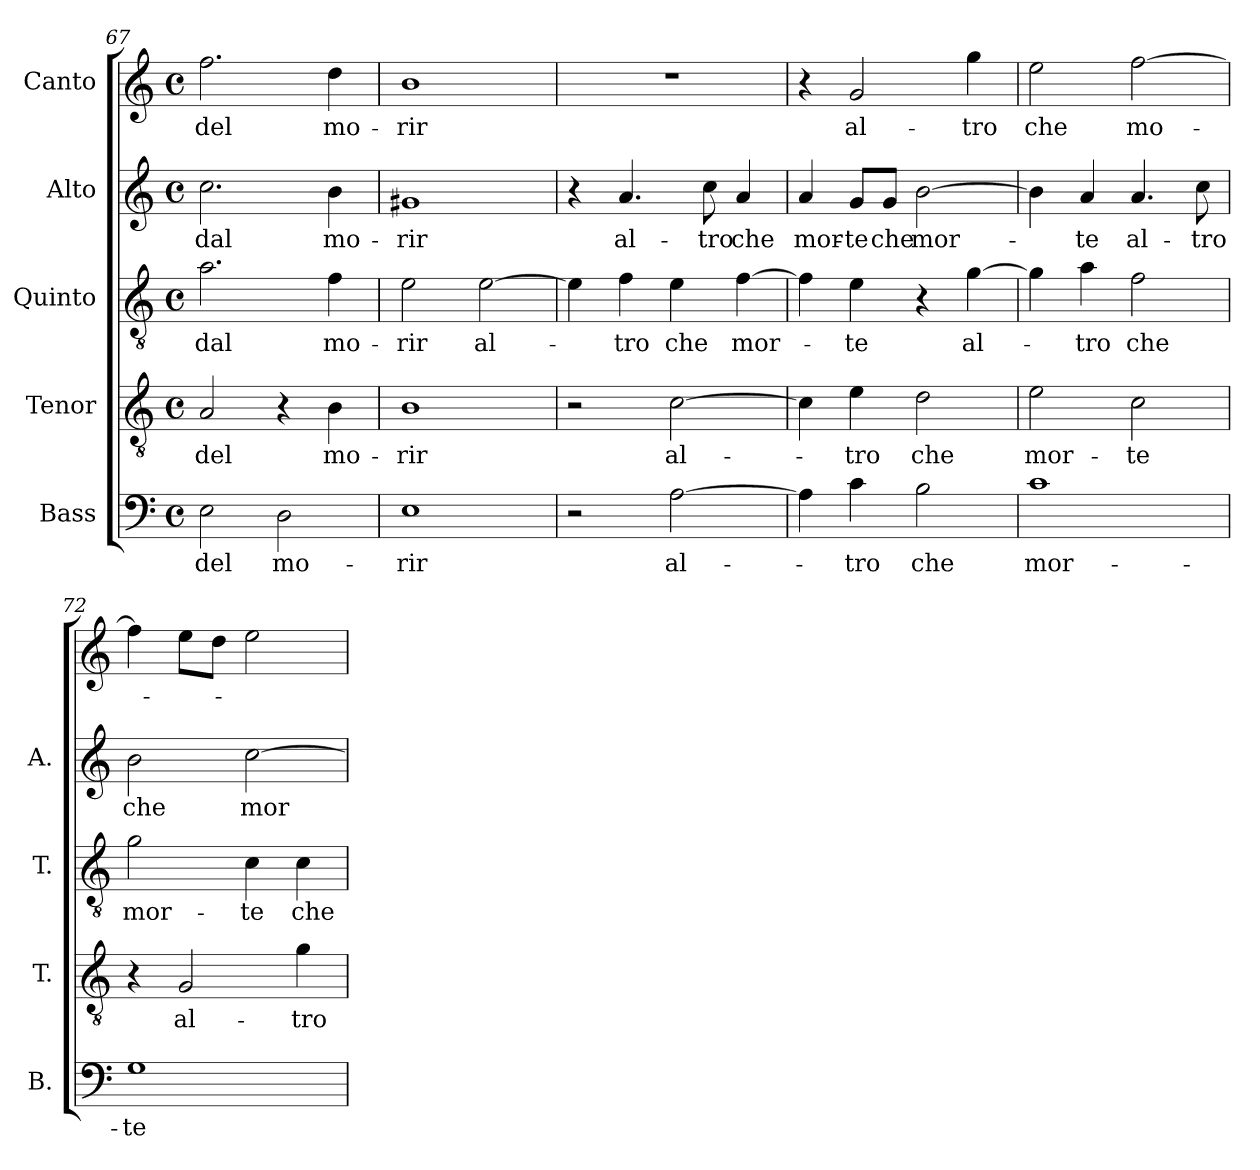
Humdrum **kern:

**kern	**text	**kern	**text	**kern	**text	**kern	**text	**kern	**text
*part5	*part5	*part4	*part4	*part3	*part3	*part2	*part2	*part1	*part1
*staff5	*staff5	*staff4	*staff4	*staff3	*staff3	*staff2	*staff2	*staff1	*staff1
*I"Bass	*	*I"Tenor	*	*I"Quinto	*	*I"Alto	*	*I"Canto	*
*I'B.	*	*I'T.	*	*I'T.	*	*I'A.	*	*	*
*clefF4	*	*clefGv2	*	*clefGv2	*	*clefG2	*	*clefG2	*
*	*	*ITrd7c12	*	*ITrd7c12	*	*	*	*	*
*k[]	*	*k[]	*	*k[]	*	*k[]	*	*k[]	*
*C:	*	*C:	*	*C:	*	*C:	*	*C:	*
*M4/4	*	*M4/4	*	*M4/4	*	*M4/4	*	*M4/4	*
*met(c)	*	*met(c)	*	*met(c)	*	*met(c)	*	*met(c)	*
=67	=67	=67	=67	=67	=67	=67	=67	=67	=67
!	!LO:LY:b:color=#000000	!	!	!	!	!	!	!	!
!	!	!	!LO:LY:b:color=#000000	!	!	!	!	!	!
!	!	!	!	!	!LO:LY:b:color=#000000	!	!	!	!
!	!	!	!	!	!	!	!LO:LY:b:color=#000000	!	!
!	!	!	!	!	!	!	!	!	!LO:LY:b:color=#000000
2Ei\	del	2AAi/	del	2.Ai\	dal	2.cci\	dal	2.ffi\	del
!	!LO:LY:b:color=#000000	!	!	!	!	!	!	!	!
2Di\	mo-	4r	.	.	.	.	.	.	.
!	!	!	!LO:LY:b:color=#000000	!	!	!	!	!	!
!	!	!	!	!	!LO:LY:b:color=#000000	!	!	!	!
!	!	!	!	!	!	!	!LO:LY:b:color=#000000	!	!
!	!	!	!	!	!	!	!	!	!LO:LY:b:color=#000000
.	.	4BBi\	mo-	4Fi\	mo-	4bi\	mo-	4ddi\	mo-
!!LO:PB:g=z
=68	=68	=68	=68	=68	=68	=68	=68	=68	=68
!	!LO:LY:b:color=#000000	!	!	!	!	!	!	!	!
!	!	!	!LO:LY:b:color=#000000	!	!	!	!	!	!
!	!	!	!	!	!LO:LY:b:color=#000000	!	!	!	!
!	!	!	!	!	!	!	!LO:LY:b:color=#000000	!	!
!	!	!	!	!	!	!	!	!	!LO:LY:b:color=#000000
1Ei	-rir	1BBi	-rir	2Ei\	-rir	1g#Xi	-rir	1bi	-rir
!	!	!	!	!	!LO:LY:b:color=#000000	!	!	!	!
.	.	.	.	[>2Ei\	al-	.	.	.	.
=69	=69	=69	=69	=69	=69	=69	=69	=69	=69
2r	.	2r	.	4Ei\]	.	4r	.	1r	.
!	!	!	!	!	!LO:LY:b:color=#000000	!	!	!	!
!	!	!	!	!	!	!	!LO:LY:b:color=#000000	!	!
.	.	.	.	4Fi\	-tro	4.ai/	al-	.	.
!	!LO:LY:b:color=#000000	!	!	!	!	!	!	!	!
!	!	!	!LO:LY:b:color=#000000	!	!	!	!	!	!
!	!	!	!	!	!LO:LY:b:color=#000000	!	!	!	!
[>2Ai\	al-	[>2Ci\	al-	4Ei\	che	.	.	.	.
!	!	!	!	!	!	!	!LO:LY:b:color=#000000	!	!
.	.	.	.	.	.	8cci\	-tro	.	.
!	!	!	!	!	!LO:LY:b:color=#000000	!	!	!	!
!	!	!	!	!	!	!	!LO:LY:b:color=#000000	!	!
.	.	.	.	[>4Fi\	mor-	4ai/	che	.	.
=70	=70	=70	=70	=70	=70	=70	=70	=70	=70
!	!	!	!	!	!	!	!LO:LY:b:color=#000000	!	!
4Ai\]	.	4Ci\]	.	4Fi\]	.	4ai/	mor-	4r	.
!	!LO:LY:b:color=#000000	!	!	!	!	!	!	!	!
!	!	!	!LO:LY:b:color=#000000	!	!	!	!	!	!
!	!	!	!	!	!LO:LY:b:color=#000000	!	!	!	!
!	!	!	!	!	!	!	!LO:LY:b:color=#000000	!	!
!	!	!	!	!	!	!	!	!	!LO:LY:b:color=#000000
4ci\	-tro	4Ei\	-tro	4Ei\	-te	8gi/L	-te	2gi/	al-
!	!	!	!	!	!	!	!LO:LY:b:color=#000000	!	!
.	.	.	.	.	.	8gi/J	che	.	.
!	!LO:LY:b:color=#000000	!	!	!	!	!	!	!	!
!	!	!	!LO:LY:b:color=#000000	!	!	!	!	!	!
!	!	!	!	!	!	!	!LO:LY:b:color=#000000	!	!
2Bi\	che	2Di\	che	4r	.	[>2bi\	mor-	.	.
!	!	!	!	!	!LO:LY:b:color=#000000	!	!	!	!
!	!	!	!	!	!	!	!	!	!LO:LY:b:color=#000000
.	.	.	.	[>4Gi\	al-	.	.	4ggi\	-tro
=71	=71	=71	=71	=71	=71	=71	=71	=71	=71
!	!LO:LY:b:color=#000000	!	!	!	!	!	!	!	!
!	!	!	!LO:LY:b:color=#000000	!	!	!	!	!	!
!	!	!	!	!	!	!	!	!	!LO:LY:b:color=#000000
1ci	mor-	2Ei\	mor-	4Gi\]	.	4bi\]	.	2eei\	che
!	!	!	!	!	!LO:LY:b:color=#000000	!	!	!	!
!	!	!	!	!	!	!	!LO:LY:b:color=#000000	!	!
.	.	.	.	4Ai\	-tro	4ai/	-te	.	.
!	!	!	!LO:LY:b:color=#000000	!	!	!	!	!	!
!	!	!	!	!	!LO:LY:b:color=#000000	!	!	!	!
!	!	!	!	!	!	!	!LO:LY:b:color=#000000	!	!
!	!	!	!	!	!	!	!	!	!LO:LY:b:color=#000000
.	.	2Ci\	-te	2Fi\	che	4.ai/	al-	[>2ffi\	mo-
!	!	!	!	!	!	!	!LO:LY:b:color=#000000	!	!
.	.	.	.	.	.	8cci\	-tro	.	.
=72	=72	=72	=72	=72	=72	=72	=72	=72	=72
!	!LO:LY:b:color=#000000	!	!	!	!	!	!	!	!
!	!	!	!	!	!LO:LY:b:color=#000000	!	!	!	!
!	!	!	!	!	!	!	!LO:LY:b:color=#000000	!	!
1Gi	-te	4r	.	2Gi\	mor-	2bi\	che	4ffi\]	.
!	!	!	!LO:LY:b:color=#000000	!	!	!	!	!	!
.	.	2GGi/	al-	.	.	.	.	8eei\L	.
.	.	.	.	.	.	.	.	8ddi\J	.
!	!	!	!	!	!LO:LY:b:color=#000000	!	!	!	!
!	!	!	!	!	!	!	!LO:LY:b:color=#000000	!	!
.	.	.	.	4Ci\	-te	[>2cci\	mor-	2eei\	.
!	!	!	!LO:LY:b:color=#000000	!	!	!	!	!	!
!	!	!	!	!	!LO:LY:b:color=#000000	!	!	!	!
.	.	4Gi\	-tro	4Ci\	che	.	.	.	.
=	=	=	=	=	=	=	=	=	=
*-	*-	*-	*-	*-	*-	*-	*-	*-	*-
